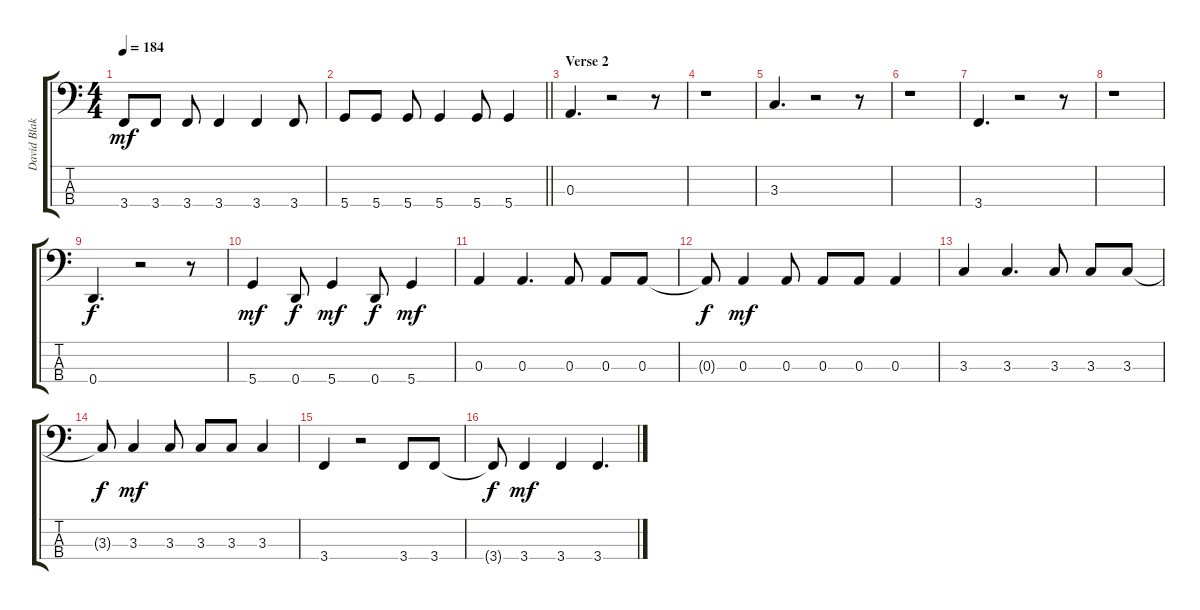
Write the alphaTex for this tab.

\track ("David Blake-Dickson (Bass)" "David Blak") {instrument electricbasspick}
\staff {score tabs}
\tuning (G2 D2 A1 D1) {hide}
\ts (4 4)
\tempo 184
\clef f4
\ks c
3.4.8{dy mf} 3.4.8 3.4.8 3.4.4 3.4.4 3.4.8 |
\barLineRight lightlight
5.4.8 5.4.8 5.4.8 5.4.4 5.4.8 5.4.4 |
\section ("" "Verse 2")
0.3.4{d} r.2 r.8 |
r.1 |
3.3.4{d} r.2 r.8 |
r.1 |
3.4.4{d} r.2 r.8 |
r.1 |
0.4.4{d dy f} r.2 r.8 |
5.4.4{dy mf} 0.4.8{dy f} 5.4.4{dy mf} 0.4.8{dy f} 5.4.4{dy mf} |
0.3.4 0.3.4{d} 0.3.8 0.3.8 0.3.8 |
0.3{t}.8{dy f} 0.3.4{dy mf} 0.3.8 0.3.8 0.3.8 0.3.4 |
3.3.4 3.3.4{d} 3.3.8 3.3.8 3.3.8 |
3.3{t}.8{dy f} 3.3.4{dy mf} 3.3.8 3.3.8 3.3.8 3.3.4 |
3.4.4 r.2 3.4.8 3.4.8 |
3.4{t}.8{dy f} 3.4.4{dy mf} 3.4.4 3.4.4{d}
